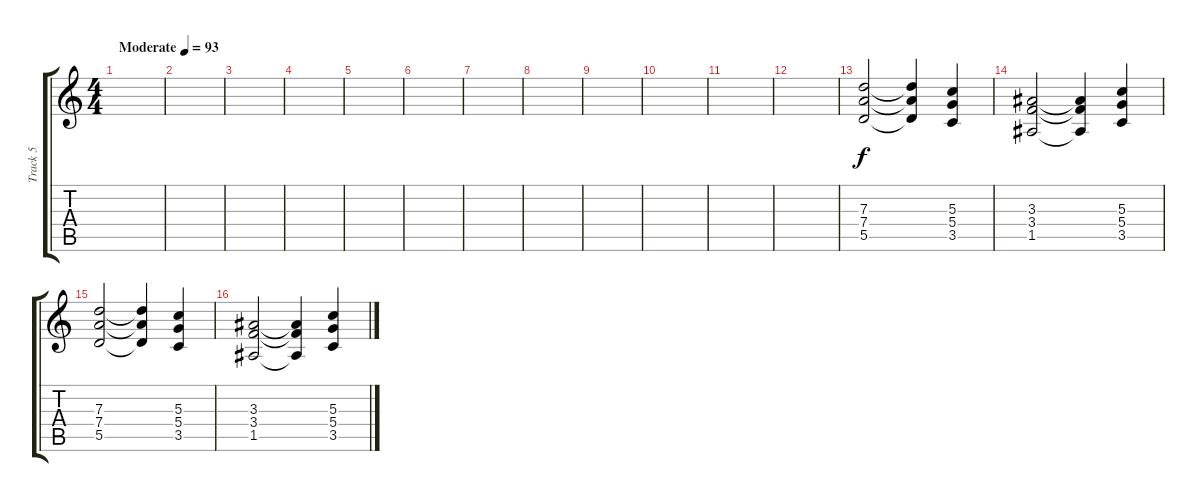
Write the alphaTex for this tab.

\track ("Track 5" "Track 5") {instrument distortionguitar}
\staff {score tabs}
\tuning (E4 B3 G3 D3 A2 D2) {hide}
\ts (4 4)
\tempo (93 "Moderate")
\clef g2
\ks c
|
|
|
|
|
|
|
|
|
|
|
|
(7.3 7.4 5.5).2 (7.3{t} 7.4{t} 5.5{t}).4 (5.3 5.4 3.5).4 |
(3.3 3.4 1.5).2 (3.3{t} 3.4{t} 1.5{t}).4 (5.3 5.4 3.5).4 |
(7.3 7.4 5.5).2 (7.3{t} 7.4{t} 5.5{t}).4 (5.3 5.4 3.5).4 |
(3.3 3.4 1.5).2 (3.3{t} 3.4{t} 1.5{t}).4 (5.3 5.4 3.5).4
